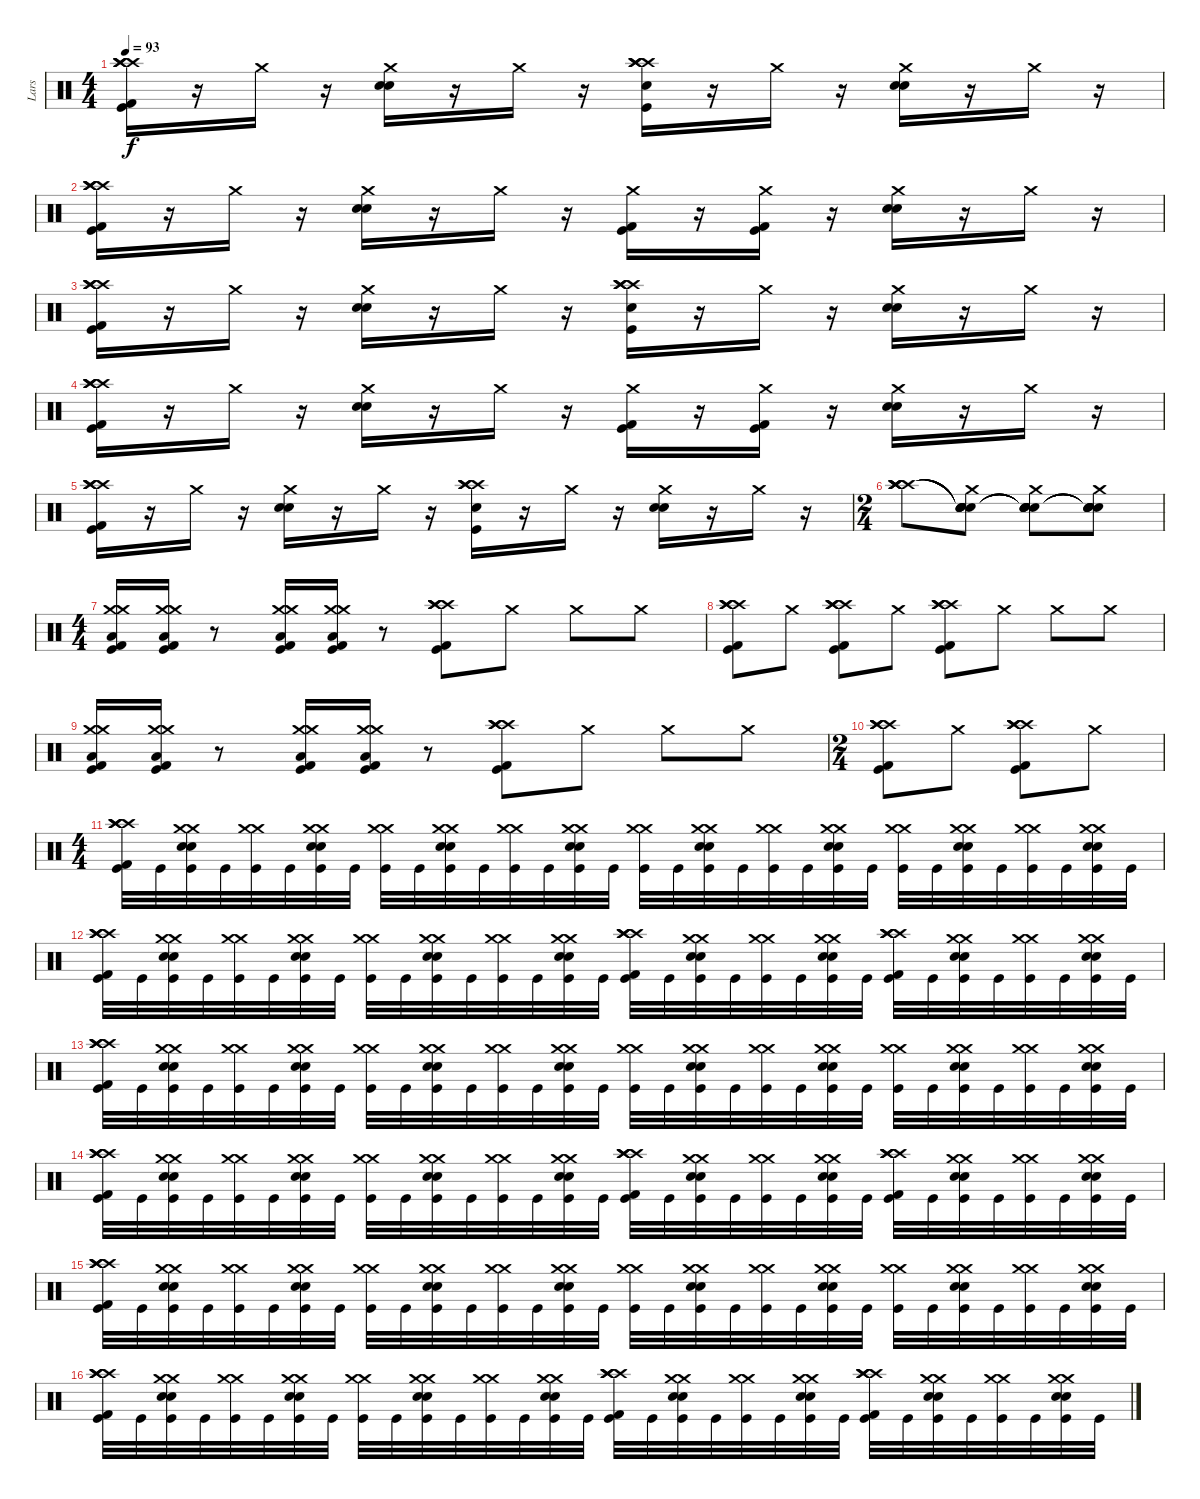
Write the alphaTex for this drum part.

\track ("Lars" "Lars") {instrument percussion}
\staff {score}
\articulation defaults
\ts (4 4)
\tempo 93
\clef neutral
\ks c
("Crash high (hit)" "Crash high (hit)" "Crash high (hit)" "Crash high (hit)" "Kick (hit) 2" "Kick (hit)").16{dy f} r.16 "Crash medium (hit)".16 r.16 ("Crash medium (hit)" "Electric Snare (hit)" "Snare (hit) 2").16 r.16 "Crash medium (hit)".16 r.16 ("Crash high (hit)" "Crash high (hit)" "Crash high (hit)" "Crash high (hit)" "Snare (hit) 2" "Kick (hit)").16 r.16 "Crash medium (hit)".16 r.16 ("Crash medium (hit)" "Electric Snare (hit)" "Snare (hit) 2").16 r.16 "Crash medium (hit)".16 r.16 |
("Crash high (hit)" "Crash high (hit)" "Crash high (hit)" "Crash high (hit)" "Kick (hit) 2" "Kick (hit)").16 r.16 "Crash medium (hit)".16 r.16 ("Crash medium (hit)" "Electric Snare (hit)" "Snare (hit) 2").16 r.16 "Crash medium (hit)".16 r.16 ("Crash medium (hit)" "Kick (hit) 2" "Kick (hit)").16 r.16 ("Crash medium (hit)" "Kick (hit) 2" "Kick (hit)").16 r.16 ("Crash medium (hit)" "Electric Snare (hit)" "Snare (hit) 2").16 r.16 "Crash medium (hit)".16 r.16 |
("Crash high (hit)" "Crash high (hit)" "Crash high (hit)" "Crash high (hit)" "Kick (hit) 2" "Kick (hit)").16 r.16 "Crash medium (hit)".16 r.16 ("Crash medium (hit)" "Electric Snare (hit)" "Snare (hit) 2").16 r.16 "Crash medium (hit)".16 r.16 ("Crash high (hit)" "Crash high (hit)" "Crash high (hit)" "Crash high (hit)" "Snare (hit) 2" "Kick (hit)").16 r.16 "Crash medium (hit)".16 r.16 ("Crash medium (hit)" "Electric Snare (hit)" "Snare (hit) 2").16 r.16 "Crash medium (hit)".16 r.16 |
("Crash high (hit)" "Crash high (hit)" "Crash high (hit)" "Crash high (hit)" "Kick (hit) 2" "Kick (hit)").16 r.16 "Crash medium (hit)".16 r.16 ("Crash medium (hit)" "Electric Snare (hit)" "Snare (hit) 2").16 r.16 "Crash medium (hit)".16 r.16 ("Crash medium (hit)" "Kick (hit) 2" "Kick (hit)").16 r.16 ("Crash medium (hit)" "Kick (hit) 2" "Kick (hit)").16 r.16 ("Crash medium (hit)" "Electric Snare (hit)" "Snare (hit) 2").16 r.16 "Crash medium (hit)".16 r.16 |
("Crash high (hit)" "Crash high (hit)" "Crash high (hit)" "Crash high (hit)" "Kick (hit) 2" "Kick (hit)").16 r.16 "Crash medium (hit)".16 r.16 ("Crash medium (hit)" "Electric Snare (hit)" "Snare (hit) 2").16 r.16 "Crash medium (hit)".16 r.16 ("Crash high (hit)" "Crash high (hit)" "Crash high (hit)" "Crash high (hit)" "Snare (hit) 2" "Kick (hit)").16 r.16 "Crash medium (hit)".16 r.16 ("Crash medium (hit)" "Electric Snare (hit)" "Snare (hit) 2").16 r.16 "Crash medium (hit)".16 r.16 |
\ts (2 4)
("Crash high (hit)" "Crash high (hit)" "Crash high (hit)" "Crash high (hit)" "Crash high (hit)" "Crash high (hit)").8 ("Crash medium (hit)" "Snare (hit)"{t} "Snare (hit)"{t} "Snare (hit)"{t} "Snare (hit)"{t} "Snare (hit)"{t}).8 ("Crash medium (hit)" "Snare (hit)"{t} "Snare (hit)"{t} "Snare (hit)"{t} "Snare (hit)"{t} "Snare (hit)"{t}).8 ("Crash medium (hit)" "Snare (hit)"{t} "Snare (hit)"{t} "Snare (hit)"{t} "Snare (hit)"{t} "Snare (hit)"{t}).8 |
\ts (4 4)
("Crash medium (hit)" "Crash medium (hit)" "Low Floor Tom (hit)" "Kick (hit)" "Kick (hit) 2").16 ("Crash medium (hit)" "Crash medium (hit)" "Low Floor Tom (hit)" "Kick (hit)" "Kick (hit) 2").16 r.8 ("Crash medium (hit)" "Crash medium (hit)" "Low Floor Tom (hit)" "Kick (hit)" "Kick (hit) 2").16 ("Crash medium (hit)" "Crash medium (hit)" "Low Floor Tom (hit)" "Kick (hit)" "Kick (hit) 2").16 r.8 ("Crash high (hit)" "Crash high (hit)" "Crash high (hit)" "Crash high (hit)" "Kick (hit)" "Kick (hit) 2").8 "Crash medium (hit)".8 "Crash medium (hit)".8 "Crash medium (hit)".8 |
("Crash high (hit)" "Crash high (hit)" "Crash high (hit)" "Crash high (hit)" "Kick (hit) 2" "Kick (hit)").8 "Crash medium (hit)".8 ("Crash high (hit)" "Crash high (hit)" "Crash high (hit)" "Crash high (hit)" "Kick (hit) 2" "Kick (hit)").8 "Crash medium (hit)".8 ("Crash high (hit)" "Crash high (hit)" "Crash high (hit)" "Crash high (hit)" "Kick (hit) 2" "Kick (hit)").8 "Crash medium (hit)".8 "Crash medium (hit)".8 "Crash medium (hit)".8 |
("Crash medium (hit)" "Crash medium (hit)" "Low Floor Tom (hit)" "Kick (hit)" "Kick (hit) 2").16 ("Crash medium (hit)" "Crash medium (hit)" "Low Floor Tom (hit)" "Kick (hit)" "Kick (hit) 2").16 r.8 ("Crash medium (hit)" "Crash medium (hit)" "Low Floor Tom (hit)" "Kick (hit)" "Kick (hit) 2").16 ("Crash medium (hit)" "Crash medium (hit)" "Low Floor Tom (hit)" "Kick (hit)" "Kick (hit) 2").16 r.8 ("Crash high (hit)" "Crash high (hit)" "Crash high (hit)" "Crash high (hit)" "Kick (hit)" "Kick (hit) 2").8 "Crash medium (hit)".8 "Crash medium (hit)".8 "Crash medium (hit)".8 |
\ts (2 4)
("Crash high (hit)" "Crash high (hit)" "Crash high (hit)" "Crash high (hit)" "Kick (hit) 2" "Kick (hit)").8 "Crash medium (hit)".8 ("Crash high (hit)" "Crash high (hit)" "Crash high (hit)" "Crash high (hit)" "Kick (hit) 2" "Kick (hit)").8 "Crash medium (hit)".8 |
\ts (4 4)
("Crash high (hit)" "Crash high (hit)" "Crash high (hit)" "Crash high (hit)" "Kick (hit) 2" "Kick (hit)").32 "Kick (hit)".32 ("Crash medium (hit)" "Electric Snare (hit)" "Snare (hit) 2" "Crash medium (hit)" "Kick (hit)").32 "Kick (hit)".32 ("Crash medium (hit)" "Crash medium (hit)" "Kick (hit)").32 "Kick (hit)".32 ("Crash medium (hit)" "Electric Snare (hit)" "Snare (hit) 2" "Crash medium (hit)" "Kick (hit)").32 "Kick (hit)".32 ("Crash medium (hit)" "Crash medium (hit)" "Kick (hit)").32 "Kick (hit)".32 ("Crash medium (hit)" "Electric Snare (hit)" "Snare (hit) 2" "Crash medium (hit)" "Kick (hit)").32 "Kick (hit)".32 ("Crash medium (hit)" "Crash medium (hit)" "Kick (hit)").32 "Kick (hit)".32 ("Crash medium (hit)" "Electric Snare (hit)" "Snare (hit) 2" "Crash medium (hit)" "Kick (hit)").32 "Kick (hit)".32 ("Crash medium (hit)" "Crash medium (hit)" "Kick (hit)").32 "Kick (hit)".32 ("Crash medium (hit)" "Electric Snare (hit)" "Snare (hit) 2" "Crash medium (hit)" "Kick (hit)").32 "Kick (hit)".32 ("Crash medium (hit)" "Crash medium (hit)" "Kick (hit)").32 "Kick (hit)".32 ("Crash medium (hit)" "Electric Snare (hit)" "Snare (hit) 2" "Crash medium (hit)" "Kick (hit)").32 "Kick (hit)".32 ("Crash medium (hit)" "Crash medium (hit)" "Kick (hit)").32 "Kick (hit)".32 ("Crash medium (hit)" "Electric Snare (hit)" "Snare (hit) 2" "Crash medium (hit)" "Kick (hit)").32 "Kick (hit)".32 ("Crash medium (hit)" "Crash medium (hit)" "Kick (hit)").32 "Kick (hit)".32 ("Crash medium (hit)" "Electric Snare (hit)" "Snare (hit) 2" "Crash medium (hit)" "Kick (hit)").32 "Kick (hit)".32 |
("Crash high (hit)" "Crash high (hit)" "Crash high (hit)" "Crash high (hit)" "Kick (hit) 2" "Kick (hit)").32 "Kick (hit)".32 ("Crash medium (hit)" "Electric Snare (hit)" "Snare (hit) 2" "Crash medium (hit)" "Kick (hit)").32 "Kick (hit)".32 ("Crash medium (hit)" "Crash medium (hit)" "Kick (hit)").32 "Kick (hit)".32 ("Crash medium (hit)" "Electric Snare (hit)" "Snare (hit) 2" "Crash medium (hit)" "Kick (hit)").32 "Kick (hit)".32 ("Crash medium (hit)" "Crash medium (hit)" "Kick (hit)").32 "Kick (hit)".32 ("Crash medium (hit)" "Electric Snare (hit)" "Snare (hit) 2" "Crash medium (hit)" "Kick (hit)").32 "Kick (hit)".32 ("Crash medium (hit)" "Crash medium (hit)" "Kick (hit)").32 "Kick (hit)".32 ("Crash medium (hit)" "Electric Snare (hit)" "Snare (hit) 2" "Crash medium (hit)" "Kick (hit)").32 "Kick (hit)".32 ("Crash high (hit)" "Crash high (hit)" "Crash high (hit)" "Crash high (hit)" "Kick (hit) 2" "Kick (hit)").32 "Kick (hit)".32 ("Crash medium (hit)" "Electric Snare (hit)" "Snare (hit) 2" "Crash medium (hit)" "Kick (hit)").32 "Kick (hit)".32 ("Crash medium (hit)" "Crash medium (hit)" "Kick (hit)").32 "Kick (hit)".32 ("Crash medium (hit)" "Electric Snare (hit)" "Snare (hit) 2" "Crash medium (hit)" "Kick (hit)").32 "Kick (hit)".32 ("Crash high (hit)" "Crash high (hit)" "Crash high (hit)" "Crash high (hit)" "Kick (hit) 2" "Kick (hit)").32 "Kick (hit)".32 ("Crash medium (hit)" "Electric Snare (hit)" "Snare (hit) 2" "Crash medium (hit)" "Kick (hit)").32 "Kick (hit)".32 ("Crash medium (hit)" "Crash medium (hit)" "Kick (hit)").32 "Kick (hit)".32 ("Crash medium (hit)" "Electric Snare (hit)" "Snare (hit) 2" "Crash medium (hit)" "Kick (hit)").32 "Kick (hit)".32 |
("Crash high (hit)" "Crash high (hit)" "Crash high (hit)" "Crash high (hit)" "Kick (hit) 2" "Kick (hit)").32 "Kick (hit)".32 ("Crash medium (hit)" "Electric Snare (hit)" "Snare (hit) 2" "Crash medium (hit)" "Kick (hit)").32 "Kick (hit)".32 ("Crash medium (hit)" "Crash medium (hit)" "Kick (hit)").32 "Kick (hit)".32 ("Crash medium (hit)" "Electric Snare (hit)" "Snare (hit) 2" "Crash medium (hit)" "Kick (hit)").32 "Kick (hit)".32 ("Crash medium (hit)" "Crash medium (hit)" "Kick (hit)").32 "Kick (hit)".32 ("Crash medium (hit)" "Electric Snare (hit)" "Snare (hit) 2" "Crash medium (hit)" "Kick (hit)").32 "Kick (hit)".32 ("Crash medium (hit)" "Crash medium (hit)" "Kick (hit)").32 "Kick (hit)".32 ("Crash medium (hit)" "Electric Snare (hit)" "Snare (hit) 2" "Crash medium (hit)" "Kick (hit)").32 "Kick (hit)".32 ("Crash medium (hit)" "Crash medium (hit)" "Kick (hit)").32 "Kick (hit)".32 ("Crash medium (hit)" "Electric Snare (hit)" "Snare (hit) 2" "Crash medium (hit)" "Kick (hit)").32 "Kick (hit)".32 ("Crash medium (hit)" "Crash medium (hit)" "Kick (hit)").32 "Kick (hit)".32 ("Crash medium (hit)" "Electric Snare (hit)" "Snare (hit) 2" "Crash medium (hit)" "Kick (hit)").32 "Kick (hit)".32 ("Crash medium (hit)" "Crash medium (hit)" "Kick (hit)").32 "Kick (hit)".32 ("Crash medium (hit)" "Electric Snare (hit)" "Snare (hit) 2" "Crash medium (hit)" "Kick (hit)").32 "Kick (hit)".32 ("Crash medium (hit)" "Crash medium (hit)" "Kick (hit)").32 "Kick (hit)".32 ("Crash medium (hit)" "Electric Snare (hit)" "Snare (hit) 2" "Crash medium (hit)" "Kick (hit)").32 "Kick (hit)".32 |
("Crash high (hit)" "Crash high (hit)" "Crash high (hit)" "Crash high (hit)" "Kick (hit) 2" "Kick (hit)").32 "Kick (hit)".32 ("Crash medium (hit)" "Electric Snare (hit)" "Snare (hit) 2" "Crash medium (hit)" "Kick (hit)").32 "Kick (hit)".32 ("Crash medium (hit)" "Crash medium (hit)" "Kick (hit)").32 "Kick (hit)".32 ("Crash medium (hit)" "Electric Snare (hit)" "Snare (hit) 2" "Crash medium (hit)" "Kick (hit)").32 "Kick (hit)".32 ("Crash medium (hit)" "Crash medium (hit)" "Kick (hit)").32 "Kick (hit)".32 ("Crash medium (hit)" "Electric Snare (hit)" "Snare (hit) 2" "Crash medium (hit)" "Kick (hit)").32 "Kick (hit)".32 ("Crash medium (hit)" "Crash medium (hit)" "Kick (hit)").32 "Kick (hit)".32 ("Crash medium (hit)" "Electric Snare (hit)" "Snare (hit) 2" "Crash medium (hit)" "Kick (hit)").32 "Kick (hit)".32 ("Crash high (hit)" "Crash high (hit)" "Crash high (hit)" "Crash high (hit)" "Kick (hit) 2" "Kick (hit)").32 "Kick (hit)".32 ("Crash medium (hit)" "Electric Snare (hit)" "Snare (hit) 2" "Crash medium (hit)" "Kick (hit)").32 "Kick (hit)".32 ("Crash medium (hit)" "Crash medium (hit)" "Kick (hit)").32 "Kick (hit)".32 ("Crash medium (hit)" "Electric Snare (hit)" "Snare (hit) 2" "Crash medium (hit)" "Kick (hit)").32 "Kick (hit)".32 ("Crash high (hit)" "Crash high (hit)" "Crash high (hit)" "Crash high (hit)" "Kick (hit) 2" "Kick (hit)").32 "Kick (hit)".32 ("Crash medium (hit)" "Electric Snare (hit)" "Snare (hit) 2" "Crash medium (hit)" "Kick (hit)").32 "Kick (hit)".32 ("Crash medium (hit)" "Crash medium (hit)" "Kick (hit)").32 "Kick (hit)".32 ("Crash medium (hit)" "Electric Snare (hit)" "Snare (hit) 2" "Crash medium (hit)" "Kick (hit)").32 "Kick (hit)".32 |
("Crash high (hit)" "Crash high (hit)" "Crash high (hit)" "Crash high (hit)" "Kick (hit) 2" "Kick (hit)").32 "Kick (hit)".32 ("Crash medium (hit)" "Electric Snare (hit)" "Snare (hit) 2" "Crash medium (hit)" "Kick (hit)").32 "Kick (hit)".32 ("Crash medium (hit)" "Crash medium (hit)" "Kick (hit)").32 "Kick (hit)".32 ("Crash medium (hit)" "Electric Snare (hit)" "Snare (hit) 2" "Crash medium (hit)" "Kick (hit)").32 "Kick (hit)".32 ("Crash medium (hit)" "Crash medium (hit)" "Kick (hit)").32 "Kick (hit)".32 ("Crash medium (hit)" "Electric Snare (hit)" "Snare (hit) 2" "Crash medium (hit)" "Kick (hit)").32 "Kick (hit)".32 ("Crash medium (hit)" "Crash medium (hit)" "Kick (hit)").32 "Kick (hit)".32 ("Crash medium (hit)" "Electric Snare (hit)" "Snare (hit) 2" "Crash medium (hit)" "Kick (hit)").32 "Kick (hit)".32 ("Crash medium (hit)" "Crash medium (hit)" "Kick (hit)").32 "Kick (hit)".32 ("Crash medium (hit)" "Electric Snare (hit)" "Snare (hit) 2" "Crash medium (hit)" "Kick (hit)").32 "Kick (hit)".32 ("Crash medium (hit)" "Crash medium (hit)" "Kick (hit)").32 "Kick (hit)".32 ("Crash medium (hit)" "Electric Snare (hit)" "Snare (hit) 2" "Crash medium (hit)" "Kick (hit)").32 "Kick (hit)".32 ("Crash medium (hit)" "Crash medium (hit)" "Kick (hit)").32 "Kick (hit)".32 ("Crash medium (hit)" "Electric Snare (hit)" "Snare (hit) 2" "Crash medium (hit)" "Kick (hit)").32 "Kick (hit)".32 ("Crash medium (hit)" "Crash medium (hit)" "Kick (hit)").32 "Kick (hit)".32 ("Crash medium (hit)" "Electric Snare (hit)" "Snare (hit) 2" "Crash medium (hit)" "Kick (hit)").32 "Kick (hit)".32 |
("Crash high (hit)" "Crash high (hit)" "Crash high (hit)" "Crash high (hit)" "Kick (hit) 2" "Kick (hit)").32 "Kick (hit)".32 ("Crash medium (hit)" "Electric Snare (hit)" "Snare (hit) 2" "Crash medium (hit)" "Kick (hit)").32 "Kick (hit)".32 ("Crash medium (hit)" "Crash medium (hit)" "Kick (hit)").32 "Kick (hit)".32 ("Crash medium (hit)" "Electric Snare (hit)" "Snare (hit) 2" "Crash medium (hit)" "Kick (hit)").32 "Kick (hit)".32 ("Crash medium (hit)" "Crash medium (hit)" "Kick (hit)").32 "Kick (hit)".32 ("Crash medium (hit)" "Electric Snare (hit)" "Snare (hit) 2" "Crash medium (hit)" "Kick (hit)").32 "Kick (hit)".32 ("Crash medium (hit)" "Crash medium (hit)" "Kick (hit)").32 "Kick (hit)".32 ("Crash medium (hit)" "Electric Snare (hit)" "Snare (hit) 2" "Crash medium (hit)" "Kick (hit)").32 "Kick (hit)".32 ("Crash high (hit)" "Crash high (hit)" "Crash high (hit)" "Crash high (hit)" "Kick (hit) 2" "Kick (hit)").32 "Kick (hit)".32 ("Crash medium (hit)" "Electric Snare (hit)" "Snare (hit) 2" "Crash medium (hit)" "Kick (hit)").32 "Kick (hit)".32 ("Crash medium (hit)" "Crash medium (hit)" "Kick (hit)").32 "Kick (hit)".32 ("Crash medium (hit)" "Electric Snare (hit)" "Snare (hit) 2" "Crash medium (hit)" "Kick (hit)").32 "Kick (hit)".32 ("Crash high (hit)" "Crash high (hit)" "Crash high (hit)" "Crash high (hit)" "Kick (hit) 2" "Kick (hit)").32 "Kick (hit)".32 ("Crash medium (hit)" "Electric Snare (hit)" "Snare (hit) 2" "Crash medium (hit)" "Kick (hit)").32 "Kick (hit)".32 ("Crash medium (hit)" "Crash medium (hit)" "Kick (hit)").32 "Kick (hit)".32 ("Crash medium (hit)" "Electric Snare (hit)" "Snare (hit) 2" "Crash medium (hit)" "Kick (hit)").32 "Kick (hit)".32
